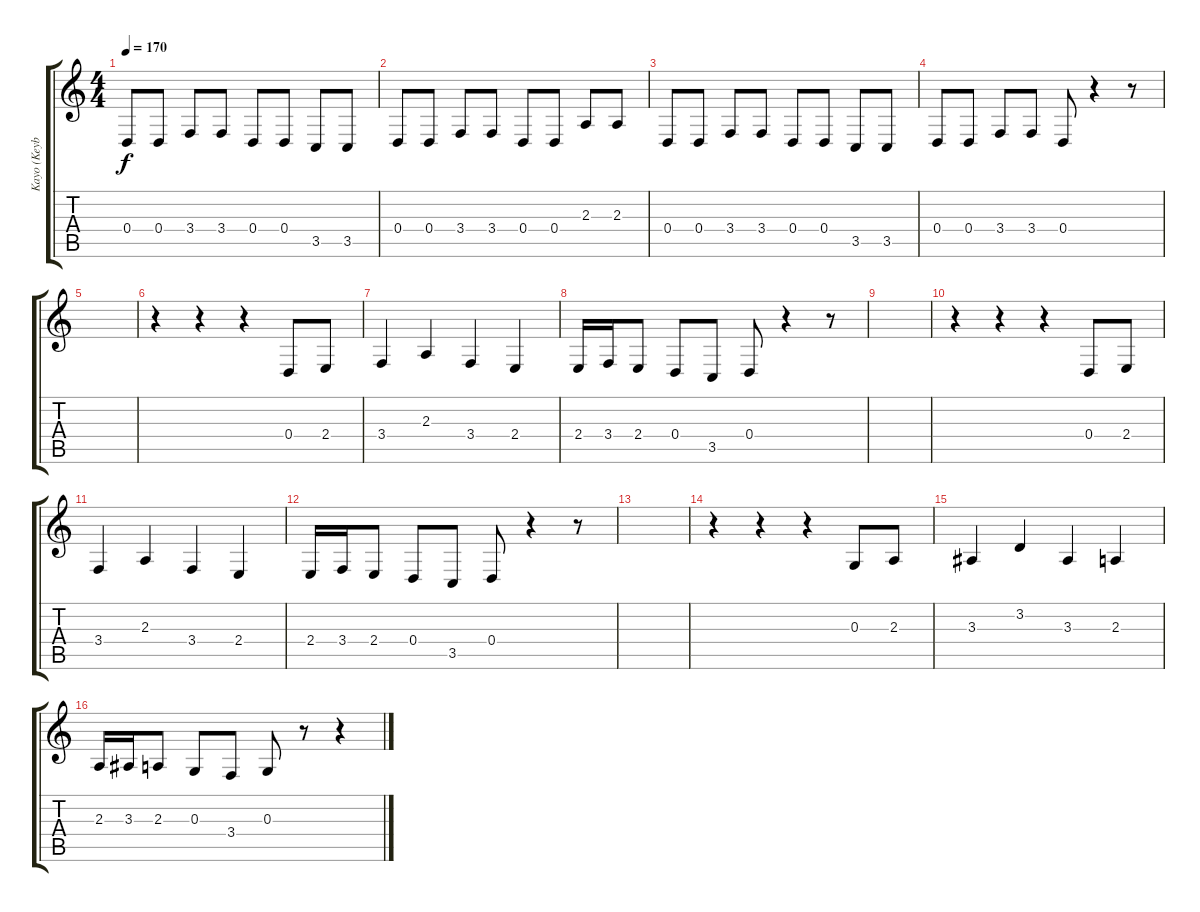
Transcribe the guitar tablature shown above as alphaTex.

\track ("Kayo (Keyboard)" "Kayo (Keyb") {instrument churchorgan}
\staff {score tabs}
\tuning (E4 B3 G3 D3 A2 E2) {hide}
\ts (4 4)
\tempo 170
\clef g2
\ks c
0.4.8{dy f} 0.4.8 3.4.8 3.4.8 0.4.8 0.4.8 3.5.8 3.5.8 |
0.4.8 0.4.8 3.4.8 3.4.8 0.4.8 0.4.8 2.3.8 2.3.8 |
0.4.8 0.4.8 3.4.8 3.4.8 0.4.8 0.4.8 3.5.8 3.5.8 |
0.4.8 0.4.8 3.4.8 3.4.8 0.4.8 r.4 r.8 |
|
r.4 r.4 r.4 0.4.8 2.4.8 |
3.4.4 2.3.4 3.4.4 2.4.4 |
2.4.16 3.4.16 2.4.8 0.4.8 3.5.8 0.4.8 r.4 r.8 |
|
r.4 r.4 r.4 0.4.8 2.4.8 |
3.4.4 2.3.4 3.4.4 2.4.4 |
2.4.16 3.4.16 2.4.8 0.4.8 3.5.8 0.4.8 r.4 r.8 |
|
r.4 r.4 r.4 0.3.8 2.3.8 |
3.3.4 3.2.4 3.3.4 2.3.4 |
2.3.16 3.3.16 2.3.8 0.3.8 3.4.8 0.3.8 r.8 r.4
